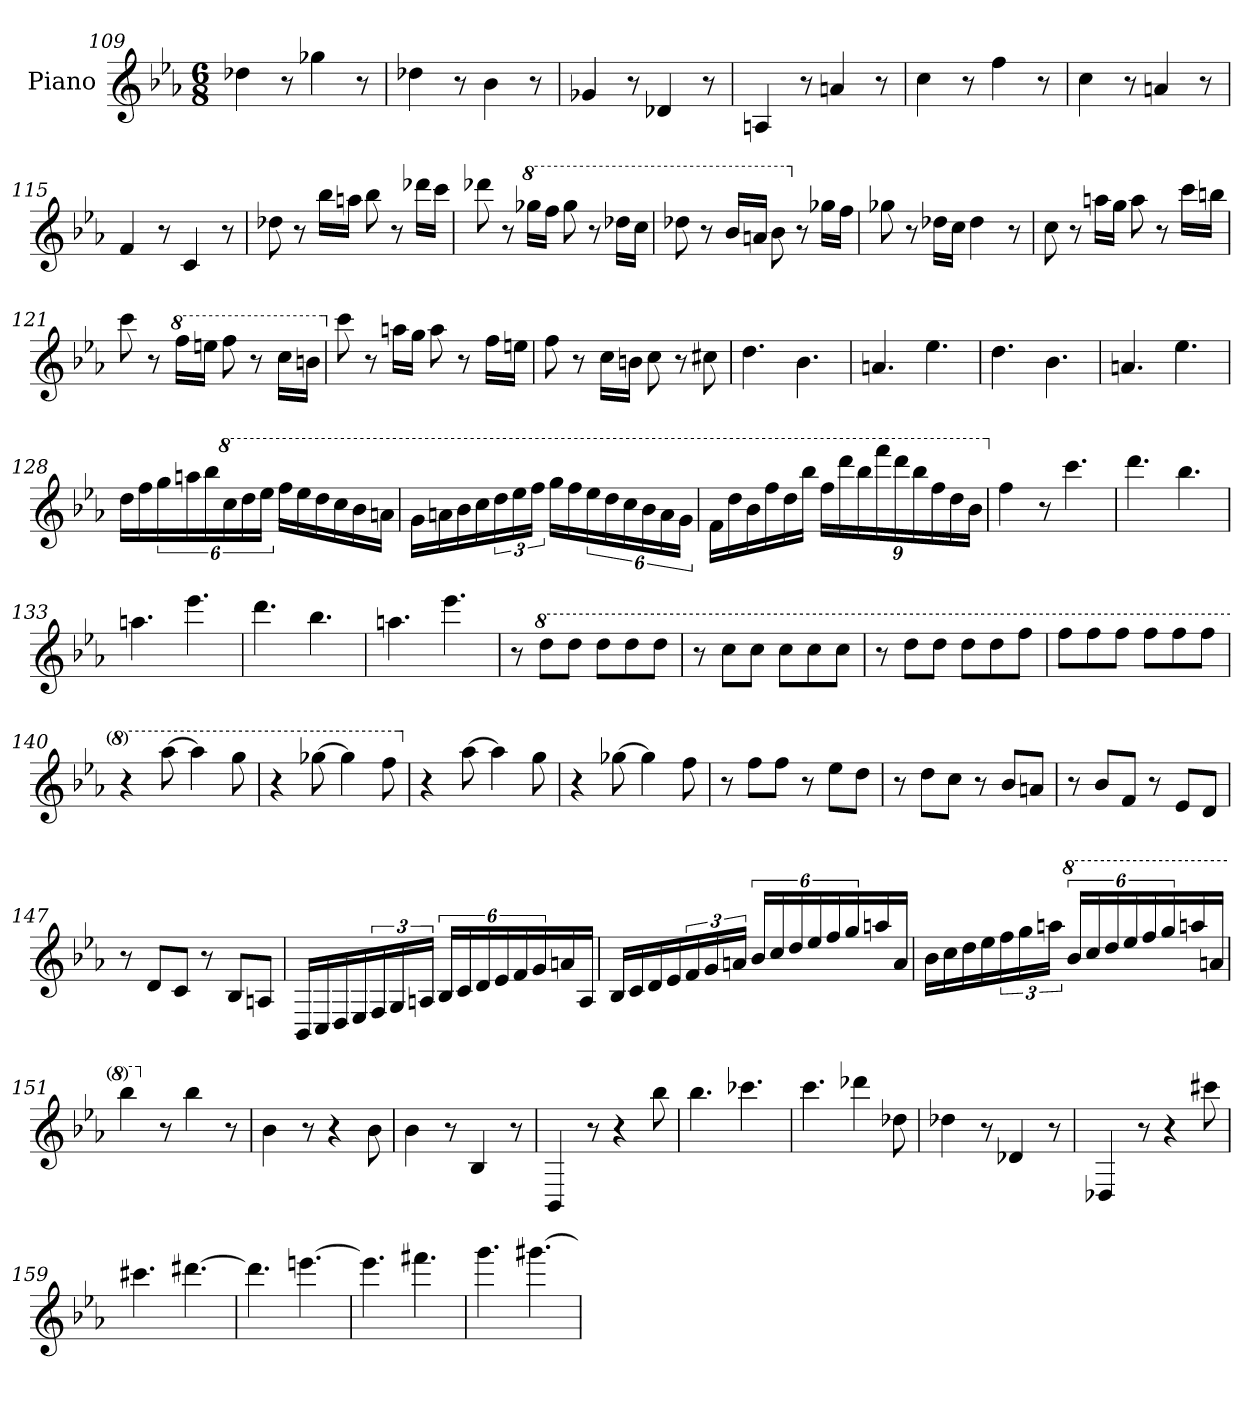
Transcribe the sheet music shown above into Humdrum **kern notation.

**kern
*part1
*staff1
*I"Piano
*I'Pno
*clefG2
*k[b-e-a-]
*E-:
*M6/8
=109
4dd-X
8r
4gg-X
8r
=110
4dd-X
8r
4b-
8r
=111
4g-X
8r
4d-X
8r
=112
4An
8r
4an
8r
=113
4cc
8r
4ff
8r
=114
4cc
8r
4an
8r
=115
4f
8r
4c
8r
=116
8dd-X
8r
16bb-\LL
16aan\JJ
8bb-
8r
16ddd-X\LL
16ccc\JJ
=117
8ddd-X
8r
*8va
16ggg-X\LL
16fff\JJ
8ggg-
8r
16ddd-\LL
16ccc\JJ
=118
8ddd-X
8r
16bb-/LL
16aan/JJ
8bb-
*X8va
8r
16gg-X\LL
16ff\JJ
=119
8gg-X
8r
16dd-X\LL
16cc\JJ
4dd-
8r
=120
8cc
8r
16aan\LL
16gg\JJ
8aa
8r
16ccc\LL
16bbn\JJ
=121
8ccc
8r
*8va
16fff\LL
16eeen\JJ
8fff
8r
16ccc\LL
16bbn\JJ
=122
*X8va
8ccc
8r
16aan\LL
16gg\JJ
8aa
8r
16ff\LL
16een\JJ
=123
8ff
8r
16cc\LL
16bn\JJ
8cc
8r
8cc#X
=124
4.dd
4.b-
=125
4.an
4.ee-
=126
4.dd
4.b-
=127
4.an
4.ee-
=128
16dd\LL
16ff\
24gg\
24aan\
24bb-\
*8va
24ccc\
24ddd\
24eee-\JJ
16fff\LL
16eee-\
16ddd\
16ccc\
16bb-\
16aa\JJ
=129
16gg\LL
16aan\
16bb-\
16ccc\
24ddd\
24eee-\
24fff\JJ
16ggg\LL
16fff\
24eee-\
24ddd\
24ccc\
24bb-\
24aa\
24gg\JJ
=130
16ff\LL
16ddd\
16bb-\
16fff\
16ddd\
16bbb-\JJ
24fff\LL
24dddd\
24bbb-\
24ffff\
24dddd\
24bbb-\
24fff\
24ddd\
24bb-\JJ
=131
*X8va
4ff
8r
4.ccc
=132
4.ddd
4.bb-
=133
4.aan
4.eee-
=134
4.ddd
4.bb-
=135
4.aan
4.eee-
=136
8r
*8va
8ddd\L
8ddd\J
8ddd\L
8ddd\
8ddd\J
=137
8r
8ccc\L
8ccc\J
8ccc\L
8ccc\
8ccc\J
=138
8r
8ddd\L
8ddd\J
8ddd\L
8ddd\
8fff\J
=139
8fff\L
8fff\
8fff\J
8fff\L
8fff\
8fff\J
=140
4r
[8aaa-
4aaa-]
8ggg
=141
4r
[8ggg-X
4ggg-]
8fff
=142
*X8va
4r
[8aa-
4aa-]
8gg
=143
4r
[8gg-X
4gg-]
8ff
=144
8r
8ff\L
8ff\J
8r
8ee-\L
8dd\J
=145
8r
8dd\L
8cc\J
8r
8b-/L
8an/J
=146
8r
8b-/L
8f/J
8r
8e-/L
8d/J
=147
8r
8d/L
8c/J
8r
8B-/L
8An/J
=148
16BB-/LL
16C/
16D/
16E-/
24F/
24G/
24An/JJ
24B-/LL
24c/
24d/
24e-/
24f/
24g/
16an/
16A/JJ
=149
16B-/LL
16c/
16d/
16e-/
24f/
24g/
24an/JJ
24b-/LL
24cc/
24dd/
24ee-/
24ff/
24gg/
16aan/
16a/JJ
=150
16b-\LL
16cc\
16dd\
16ee-\
24ff\
24gg\
24aan\JJ
*8va
24bb-/LL
24ccc/
24ddd/
24eee-/
24fff/
24ggg/
16aaan/
16aa/JJ
=151
4bbb-
*X8va
8r
4bb-
8r
=152
4b-
8r
4r
8b-
=153
4b-
8r
4B-
8r
=154
4BB-
8r
4r
8bb-
=155
4.bb-
4.ccc-X
=156
4.ccc
4ddd-X
8dd-X
=157
4dd-X
8r
4d-X
8r
=158
4D-X
8r
4r
8ccc#X
=159
4.ccc#X
[4.ddd#X
=160
4.ddd#]
[4.eeen
=161
4.eee]
4.fff#X
=162
4.ggg
[4.ggg#X
=
*-
